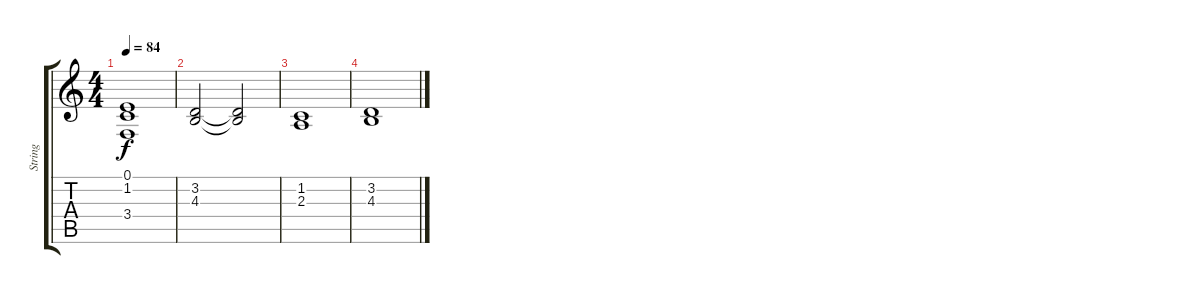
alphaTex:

\track ("String" "String") {instrument stringensemble2}
\staff {score tabs}
\tuning (E4 B3 G3 D3 A2 E2) {hide}
\ts (4 4)
\tempo 84
\clef g2
\ks c
(0.1 1.2 3.4).1{dy f} |
(3.2 4.3).2 (3.2{t} 4.3{t}).2 |
(1.2 2.3).1 |
(3.2 4.3).1
